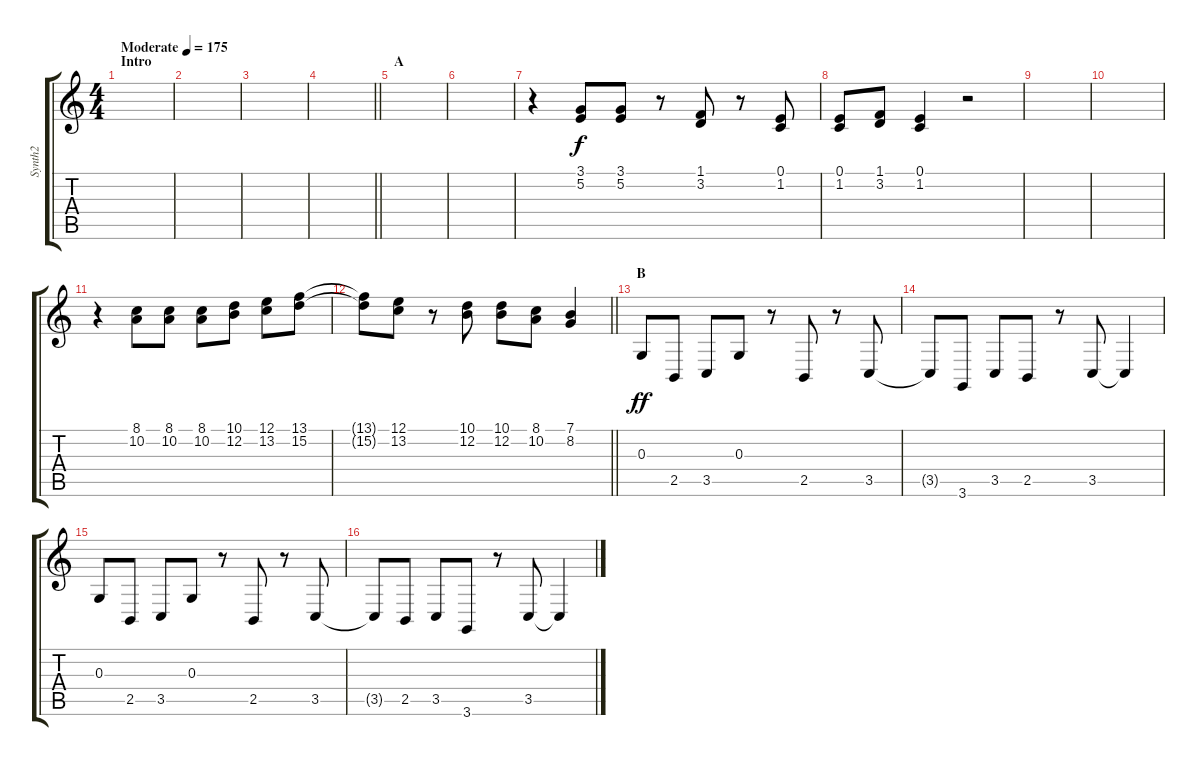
\track ("Synth2" "Synth2") {instrument lead2sawtooth}
\staff {score tabs}
\tuning (E4 B3 G3 D3 A2 E2) {hide}
\ts (4 4)
\section ("" "Intro")
\tempo (175 "Moderate")
\clef g2
\ks c
|
|
|
\barLineRight lightlight
|
\section ("" "A")
|
|
r.4 (3.1 5.2).8 (3.1 5.2).8 r.8 (1.1 3.2).8 r.8 (0.1 1.2).8 |
(0.1 1.2).8 (1.1 3.2).8 (0.1 1.2).4 r.2 |
|
|
r.4 (8.1 10.2).8 (8.1 10.2).8 (8.1 10.2).8 (10.1 12.2).8 (12.1 13.2).8 (13.1 15.2).8 |
\barLineRight lightlight
(13.1{t} 15.2{t}).8 (12.1 13.2).8 r.8 (10.1 12.2).8 (10.1 12.2).8 (8.1 10.2).8 (7.1 8.2).4 |
\section ("" "B")
0.3.8{dy ff} 2.5.8 3.5.8 0.3.8 r.8 2.5.8 r.8 3.5.8 |
3.5{t}.8 3.6.8 3.5.8 2.5.8 r.8 3.5.8 3.5{t}.4 |
0.3.8 2.5.8 3.5.8 0.3.8 r.8 2.5.8 r.8 3.5.8 |
3.5{t}.8 2.5.8 3.5.8 3.6.8 r.8 3.5.8 3.5{t}.4
